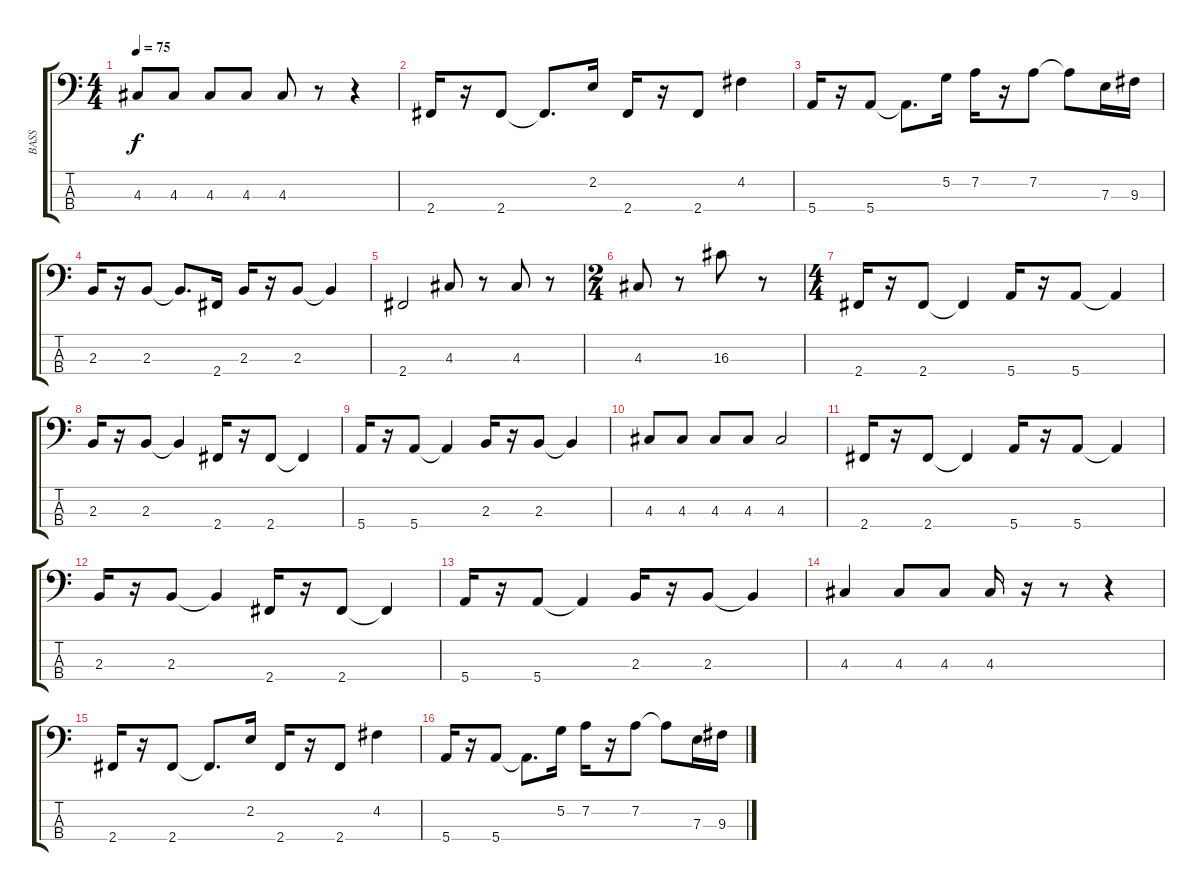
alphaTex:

\track ("BASS" "BASS") {instrument electricbassfinger}
\staff {score tabs}
\tuning (G2 D2 A1 E1) {hide}
\ts (4 4)
\tempo 75
\clef f4
\ks c
4.3.8{dy f} 4.3.8 4.3.8 4.3.8 4.3.8 r.8 r.4 |
2.4.16 r.16 2.4.8 2.4{t}.8{d} 2.2.16 2.4.16 r.16 2.4.8 4.2.4 |
5.4.16 r.16 5.4.8 5.4{t}.8{d} 5.2.16 7.2.16 r.16 7.2.8 7.2{t}.8 7.3.16 9.3.16 |
2.3.16 r.16 2.3.8 2.3{t}.8{d} 2.4.16 2.3.16 r.16 2.3.8 2.3{t}.4 |
2.4.2 4.3.8 r.8 4.3.8 r.8 |
\ts (2 4)
4.3.8 r.8 16.3.8 r.8 |
\ts (4 4)
2.4.16 r.16 2.4.8 2.4{t}.4 5.4.16 r.16 5.4.8 5.4{t}.4 |
2.3.16 r.16 2.3.8 2.3{t}.4 2.4.16 r.16 2.4.8 2.4{t}.4 |
5.4.16 r.16 5.4.8 5.4{t}.4 2.3.16 r.16 2.3.8 2.3{t}.4 |
4.3.8 4.3.8 4.3.8 4.3.8 4.3.2 |
2.4.16 r.16 2.4.8 2.4{t}.4 5.4.16 r.16 5.4.8 5.4{t}.4 |
2.3.16 r.16 2.3.8 2.3{t}.4 2.4.16 r.16 2.4.8 2.4{t}.4 |
5.4.16 r.16 5.4.8 5.4{t}.4 2.3.16 r.16 2.3.8 2.3{t}.4 |
4.3.4 4.3.8 4.3.8 4.3.16 r.16 r.8 r.4 |
2.4.16 r.16 2.4.8 2.4{t}.8{d} 2.2.16 2.4.16 r.16 2.4.8 4.2.4 |
5.4.16 r.16 5.4.8 5.4{t}.8{d} 5.2.16 7.2.16 r.16 7.2.8 7.2{t}.8 7.3.16 9.3.16
